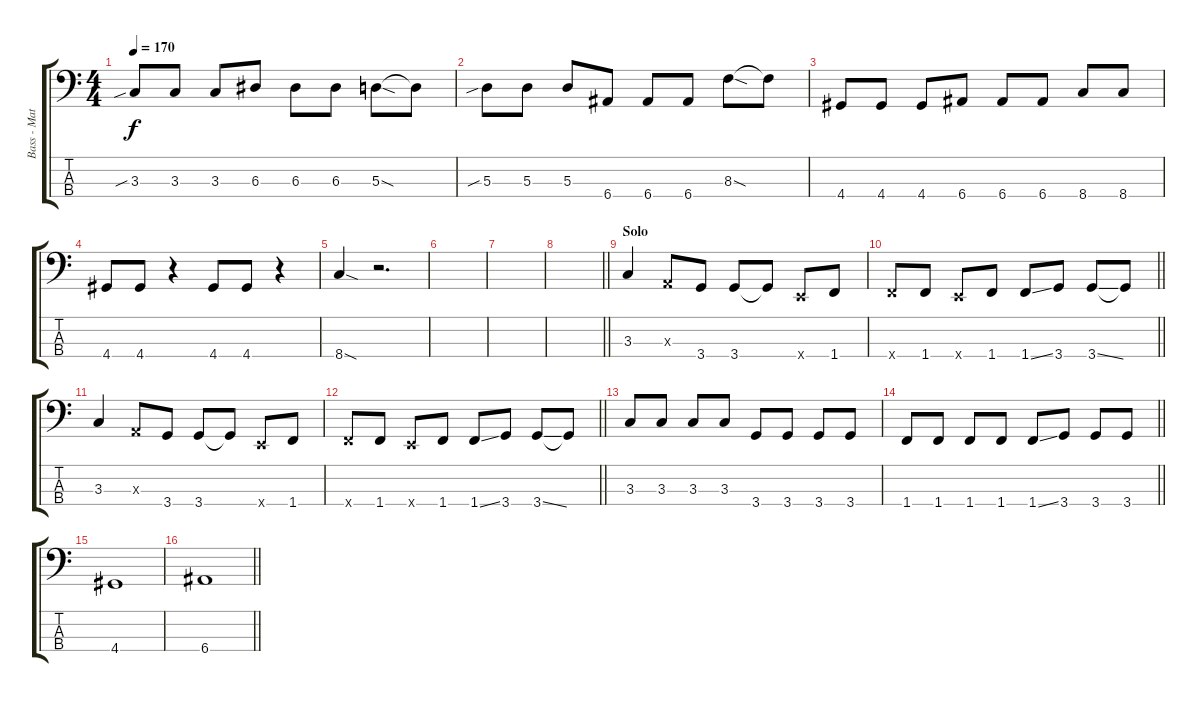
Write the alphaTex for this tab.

\track ("Bass - Matt'" "Bass - Mat") {instrument slapbass2}
\staff {score tabs}
\tuning (G2 D2 A1 E1) {hide}
\ts (4 4)
\tempo 170
\clef f4
\ks c
3.3{sib}.8{dy f} 3.3.8 3.3.8 6.3.8 6.3.8 6.3.8 5.3{sod}.8 5.3{t}.8 |
5.3{sib}.8 5.3.8 5.3.8 6.4.8 6.4.8 6.4.8 8.3{sod}.8 8.3{t}.8 |
4.4.8 4.4.8 4.4.8 6.4.8 6.4.8 6.4.8 8.4.8 8.4.8 |
4.4.8 4.4.8 r.4 4.4.8 4.4.8 r.4 |
8.4{sod}.4 r.2{d} |
|
|
\barLineRight lightlight
|
\section ("" "Solo")
3.3.4 0.3{x}.8 3.4.8 3.4.8 3.4{t}.8 0.4{x}.8 1.4.8 |
\barLineRight lightlight
1.4{x}.8 1.4.8 0.4{x}.8 1.4.8 1.4{ss}.8 3.4.8 3.4{ss}.8 3.4{t}.8 |
3.3.4 0.3{x}.8 3.4.8 3.4.8 3.4{t}.8 0.4{x}.8 1.4.8 |
\barLineRight lightlight
1.4{x}.8 1.4.8 0.4{x}.8 1.4.8 1.4{ss}.8 3.4.8 3.4{ss}.8 3.4{t}.8 |
3.3.8 3.3.8 3.3.8 3.3.8 3.4.8 3.4.8 3.4.8 3.4.8 |
\barLineRight lightlight
1.4.8 1.4.8 1.4.8 1.4.8 1.4{ss}.8 3.4.8 3.4.8 3.4.8 |
4.4.1 |
\barLineRight lightlight
6.4.1
